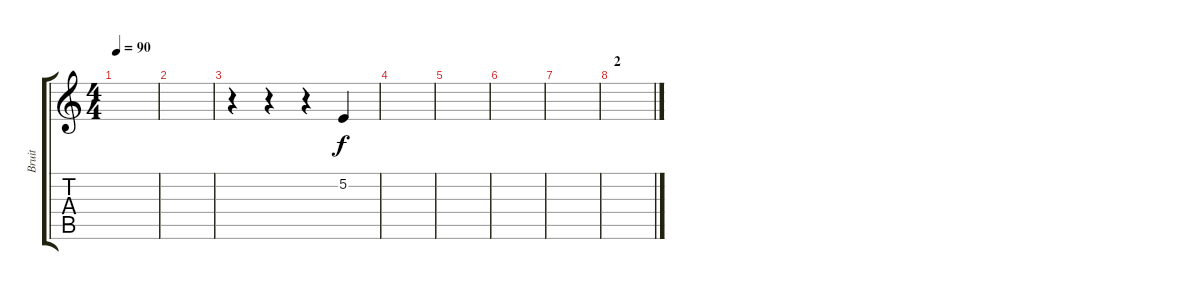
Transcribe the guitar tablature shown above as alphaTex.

\track ("Bruit" "Bruit") {instrument blownbottle}
\staff {score tabs}
\tuning (E4 B3 G3 D3 A2 E2) {hide}
\ts (4 4)
\tempo 90
\clef g2
\ks c
|
|
r.4 r.4 r.4 5.2.4{instrument reversecymbal} |
|
|
|
|
\section ("" "2")
